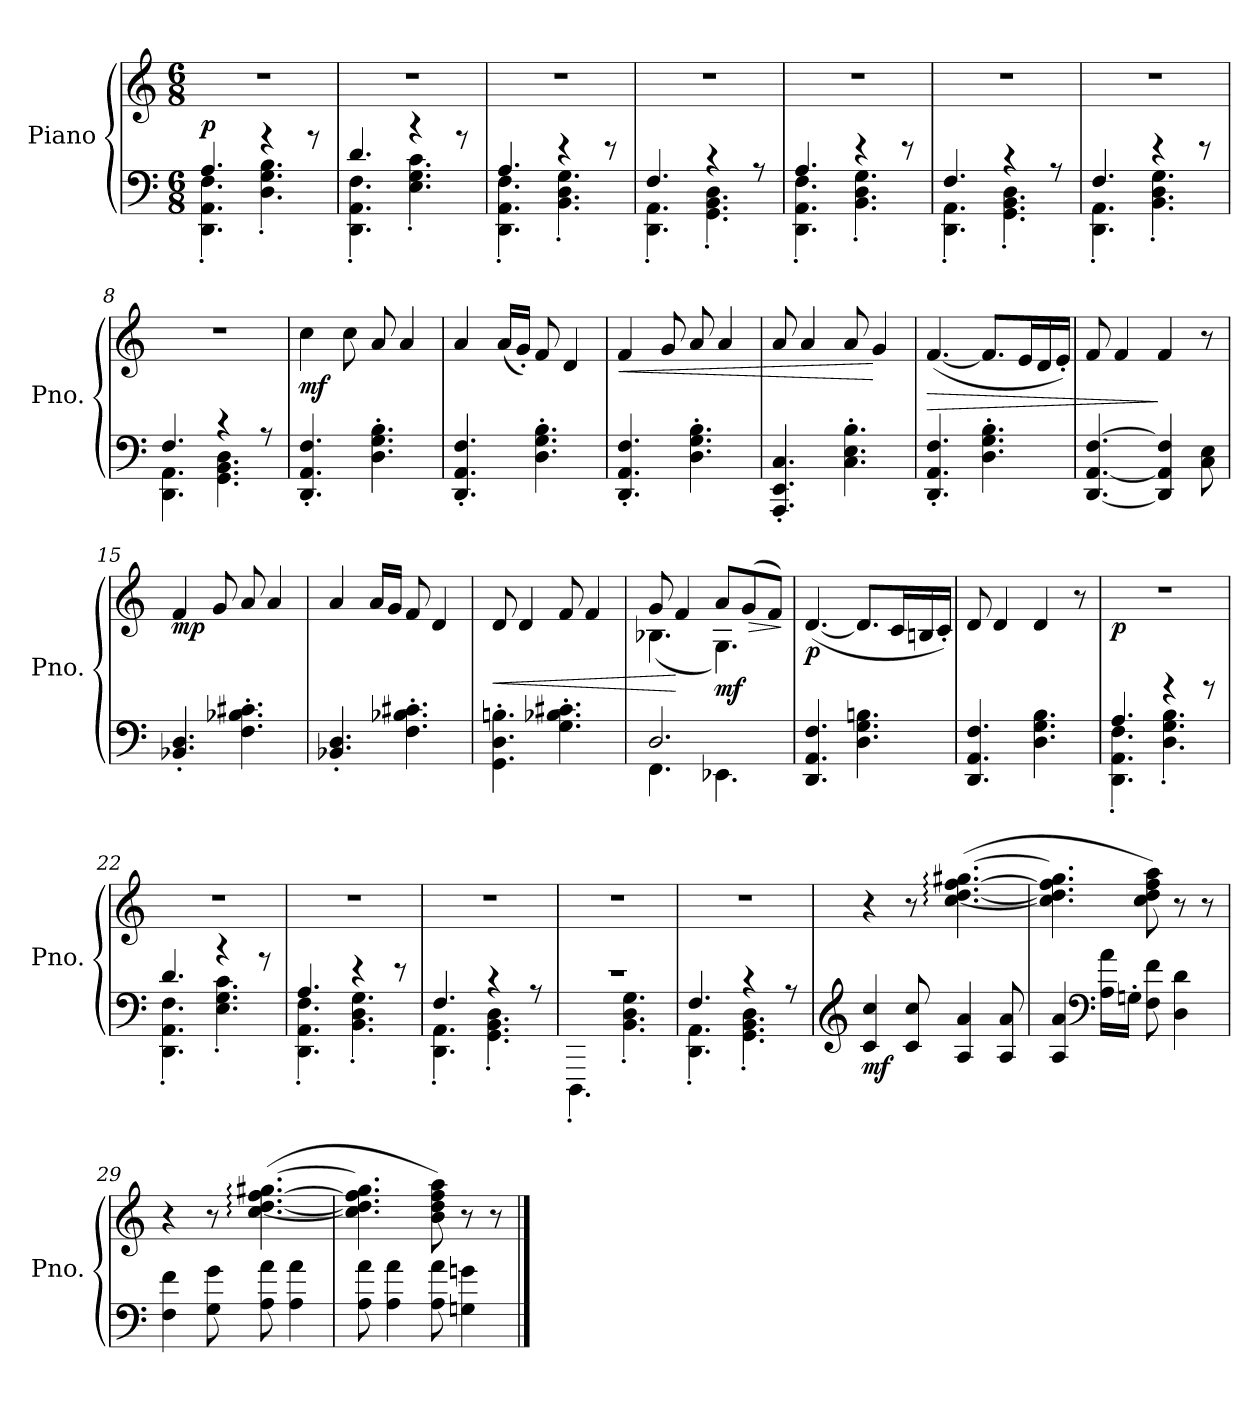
**kern	**kern	**dynam
*part1	*part1	*part1
*staff2	*staff1	*staff1/2
*I"Piano	*	*
*I'Pno.	*	*
*clefF4	*clefG2	*
*k[]	*k[]	*
*M6/8	*M6/8	*
*MM120	*MM120	*
=1	=1	=1
*^	*	*
!	!	!	!LO:DY:a=2
4.A/	4.DD\' 4.AA\' 4.F\'	2.r	p
4r	4.D\' 4.G\' 4.B\'	.	.
8r	.	.	.
=2	=2	=2	=2
4.d/	4.DD\' 4.AA\' 4.F\'	2.r	.
4r	4.E\' 4.G\' 4.c\'	.	.
8r	.	.	.
=3	=3	=3	=3
4.A/	4.DD\' 4.AA\' 4.F\'	2.r	.
4r	4.BB\' 4.D\' 4.G\'	.	.
8r	.	.	.
=4	=4	=4	=4
4.F/	4.DD\' 4.AA\'	2.r	.
4r	4.GG\' 4.BB\' 4.D\'	.	.
8r	.	.	.
=5	=5	=5	=5
4.A/	4.DD\' 4.AA\' 4.F\'	2.r	.
4r	4.BB\' 4.D\' 4.G\'	.	.
8r	.	.	.
=6	=6	=6	=6
4.F/	4.DD\' 4.AA\'	2.r	.
4r	4.GG\' 4.BB\' 4.D\'	.	.
8r	.	.	.
=7	=7	=7	=7
4.F/	4.DD\' 4.AA\'	2.r	.
4r	4.BB\' 4.D\' 4.G\'	.	.
8r	.	.	.
!!LO:LB:g=z
=8	=8	=8	=8
4.F/	4.DD\ 4.AA\	2.r	.
4r	4.GG\ 4.BB\ 4.D\	.	.
8r	.	.	.
*v	*v	*	*
=9	=9	=9
*	*MM99	*
!	!	!LO:DY:b
4.DD/' 4.AA/' 4.F/'	4cc\	mf
.	8cc\	.
4.D\' 4.G\' 4.B\'	8a/	.
.	4a/	.
=10	=10	=10
4.DD/' 4.AA/' 4.F/'	4a/	.
.	(<16a/LL	.
.	16g'/JJ)	.
4.D\' 4.G\' 4.B\'	8f/	.
.	4d/	.
=11	=11	=11
!	!	!LO:HP:b
4.DD/' 4.AA/' 4.F/'	4f/	<
.	8g/	.
4.D\' 4.G\' 4.B\'	8a/	.
.	4a/	.
=12	=12	=12
4.AAA/' 4.EE/' 4.C/'	8a/	.
.	4a/	.
4.C\' 4.E\' 4.B\'	8a/	.
.	4g/	[
=13	=13	=13
!	!	!LO:HP:b
4.DD/' 4.AA/' 4.F/'	(<[4.f/	>
4.D\' 4.G\' 4.B\'	8.f/L]	.
.	16e/L	.
.	16d/	.
.	16e'/JJ)	.
!!LO:LB:g=z
=14	=14	=14
[4.DD/ [4.AA/ [4.F/	8f/	.
.	4f/	.
4DD/] 4AA/] 4F/]	4f/	]
8C\ 8E\	8r	.
=15	=15	=15
!	!	!LO:DY:b
4.BB-X/' 4.D/'	4f/	mp
.	8g/	.
4.F\' 4.B-X\' 4.c#X\'	8a/	.
.	4a/	.
=16	=16	=16
4.BB-X/' 4.D/'	4a/	.
.	16a/LL	.
.	16g/JJ	.
4.F\' 4.B-X\' 4.c#X\'	8f/	.
.	4d/	.
=17	=17	=17
!	!	!LO:HP:b
4.GG\' 4.D\' 4.Bn\'	8d/	<
.	4d/	.
4.G\' 4.B-X\' 4.c#X\'	8f/	.
.	4f/	.
=18	=18	=18
*^	*^	*
2.D/	4.FF\	8g/	(<4.B-X\	.
.	.	4f/	.	[
!	!	!	!	!LO:HP:b
!	!	!	!	!LO:DY:n=1:b
.	4.EE-X\	8a/L	4.G\)	> mf
.	.	(>8g/	.	.
.	.	8f/J)	.	.
*v	*v	*	*	*
*	*v	*v	*
.	.	]
!!LO:LB:g=z
=19	=19	=19
!	!	!LO:DY:b
4.DD/ 4.AA/ 4.F/	(<[4.d/	p
4.D\ 4.G\ 4.Bn\	8.d/L]	.
.	16c/L	.
.	16Bn/	.
.	16c'/JJ)	.
=20	=20	=20
4.DD/ 4.AA/ 4.F/	8d/	.
.	4d/	.
4.D\ 4.G\ 4.B\	4d/	.
.	8r	.
=21	=21	=21
*	*MM120	*
*^	*	*
!	!	!	!LO:DY:b
4.A/	4.DD\' 4.AA\' 4.F\'	2.r	p
4r	4.D\' 4.G\' 4.B\'	.	.
8r	.	.	.
=22	=22	=22	=22
4.d/	4.DD\' 4.AA\' 4.F\'	2.r	.
4r	4.E\' 4.G\' 4.c\'	.	.
8r	.	.	.
=23	=23	=23	=23
4.A/	4.DD\' 4.AA\' 4.F\'	2.r	.
4r	4.BB\' 4.D\' 4.G\'	.	.
8r	.	.	.
=24	=24	=24	=24
4.F/	4.DD\' 4.AA\'	2.r	.
4r	4.GG\' 4.BB\' 4.D\'	.	.
8r	.	.	.
!!LO:LB:g=z
=25	=25	=25	=25
2.r	4.DDD'\	2.r	.
.	4.BB\' 4.D\' 4.G\'	.	.
=26	=26	=26	=26
4.F/	4.DD\' 4.AA\'	2.r	.
4r	4.GG\' 4.BB\' 4.D\'	.	.
8r	.	.	.
*v	*v	*	*
=27	=27	=27
*clefG2	*	*
!	!	!LO:DY:b=2
4c/ 4cc/	4r	mf
8c/ 8cc/	8r	.
4A/ 4a/	(>[4.cc\: [4.dd\: [4.ff\: [4.gg#X\:	.
8A/ 8a/	.	.
=28	=28	=28
4A/ 4a/	4.cc\] 4.dd\] 4.ff\] 4.gg#\]	.
*clefF4	*	*
16A\ 16a\LL	.	.
16Gn'\JJ	.	.
8F\ 8f\	8cc\ 8dd\ 8ff\ 8aa\)	.
4D\ 4d\	8r	.
.	8r	.
=29	=29	=29
4F\ 4f\	4r	.
8G\ 8g\	8r	.
8A\ 8a\	(>[4.cc\: [4.dd\: [4.ff\: [4.gg#X\:	.
4A\ 4a\	.	.
=30	=30	=30
8A\ 8a\	4.cc\] 4.dd\] 4.ff\] 4.gg#\]	.
4A\ 4a\	.	.
8A\ 8a\	8b\ 8dd\ 8ff\ 8aa\)	.
4Gn\ 4gn\	8r	.
.	8r	.
==	==	==
*-	*-	*-
